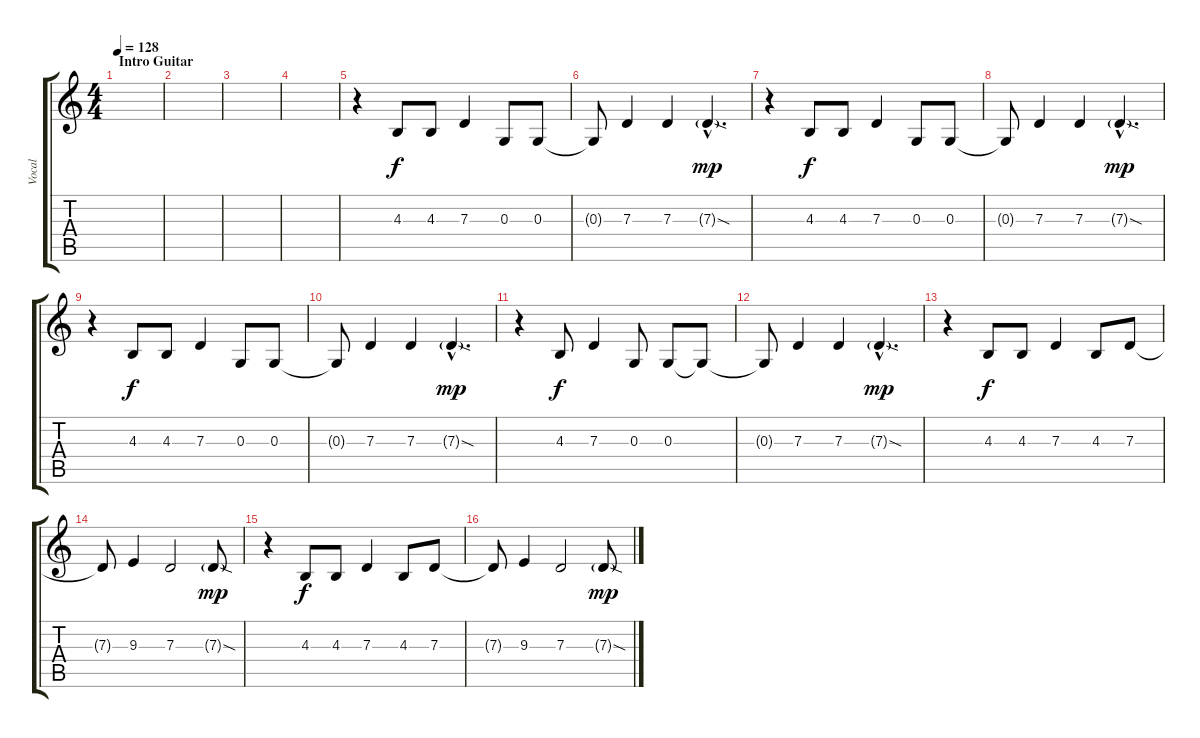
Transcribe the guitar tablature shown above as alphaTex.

\track ("Vocal" "Vocal") {instrument altosax}
\staff {score tabs}
\tuning (E4 B3 G3 D3 A2 E2) {hide}
\ts (4 4)
\section ("" "Intro Guitar")
\tempo 128
\clef g2
\ks c
|
|
|
|
r.4 4.3.8 4.3.8 7.3.4 0.3.8 0.3.8 |
0.3{t}.8 7.3.4 7.3.4 7.3{sod g hac}.4{d dy mp} |
r.4 4.3.8{dy f} 4.3.8 7.3.4 0.3.8 0.3.8 |
0.3{t}.8 7.3.4 7.3.4 7.3{sod g hac}.4{d dy mp} |
r.4 4.3.8{dy f} 4.3.8 7.3.4 0.3.8 0.3.8 |
0.3{t}.8 7.3.4 7.3.4 7.3{sod g hac}.4{d dy mp} |
r.4 4.3.8{dy f} 7.3.4 0.3.8 0.3.8 0.3{t}.8 |
0.3{t}.8 7.3.4 7.3.4 7.3{sod g hac}.4{d dy mp} |
r.4 4.3.8{dy f} 4.3.8 7.3.4 4.3.8 7.3.8 |
7.3{t}.8 9.3.4 7.3.2 7.3{sod g}.8{dy mp} |
r.4 4.3.8{dy f} 4.3.8 7.3.4 4.3.8 7.3.8 |
7.3{t}.8 9.3.4 7.3.2 7.3{sod g}.8{dy mp}
